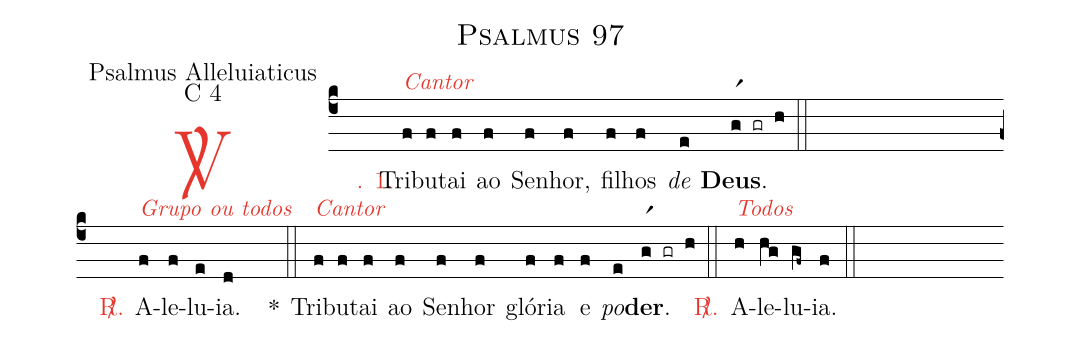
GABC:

name: Psalmus 97;
office-part: Psalmus Alleluiaticus;
mode: C 4;
%%
(c4)

<c><sp>V/</sp>. 1.</c>() Tri<alt>\textcolor{gregoriocolor}{Cantor}</alt>(f)bu(f)tai(f) ao(f) Se(f)nhor,(f) fi(f)lhos(f) <i>de</i>(e) <b>Deus</b>.(gr1 gr h)

(::Z)

<c><sp>R/</sp>.</c>() A<alt>\textcolor{gregoriocolor}{Grupo ou todos}</alt>(f)le(f)lu(e)ia.(d/[10])

*(::)

Tri<alt>\textcolor{gregoriocolor}{Cantor}</alt>(f)bu(f)tai(f) ao(f) Se(f)nhor(f) gló(f)ria(f) e(f) <i>po</i>(e)<b>der</b>.(gr1 gr h)

(::)

<c><sp>R/</sp>.</c>() A<alt>\textcolor{gregoriocolor}{Todos}</alt>(h)le(hg)lu(gf~)ia.(f)

(::)
